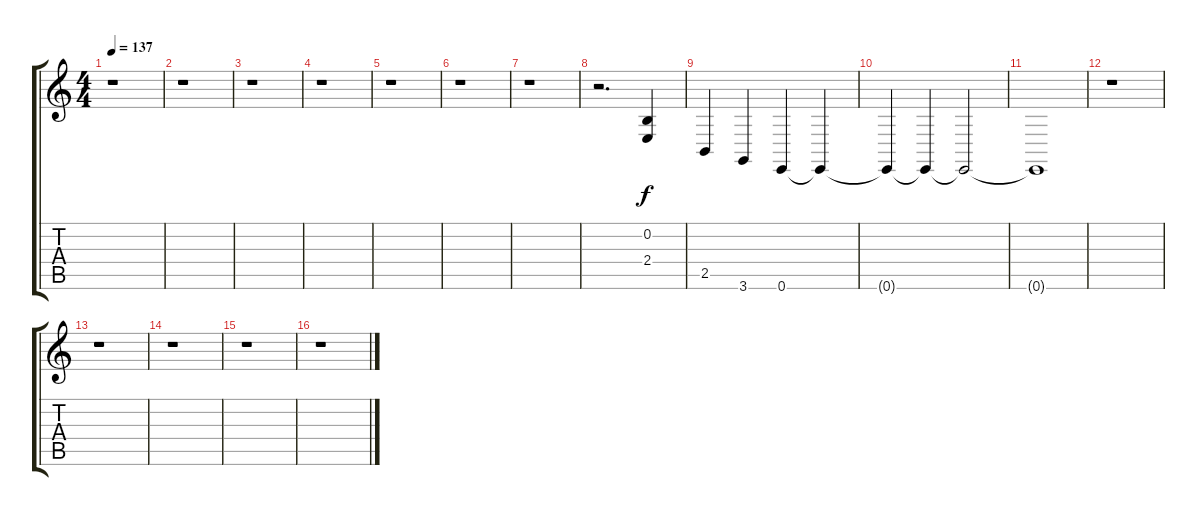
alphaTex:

\track "" {instrument applause}
\staff {score tabs}
\tuning (E4 B3 G3 D3 A2 E2) {hide}
\ts (4 4)
\tempo 137
\clef g2
\ks c
r.1{dy f} |
r.1 |
r.1 |
r.1 |
r.1 |
r.1 |
r.1 |
r.2{d} (0.2 2.4).4{volume 13} |
2.5.4{volume 12} 3.6.4{volume 12} 0.6.4{volume 11} 0.6{t}.4{volume 10} |
0.6{t}.4{volume 10} 0.6{t}.4{volume 9} 0.6{t}.2{volume 8} |
0.6{t}.1{volume 7} |
r.1 |
r.1 |
r.1 |
r.1 |
r.1
